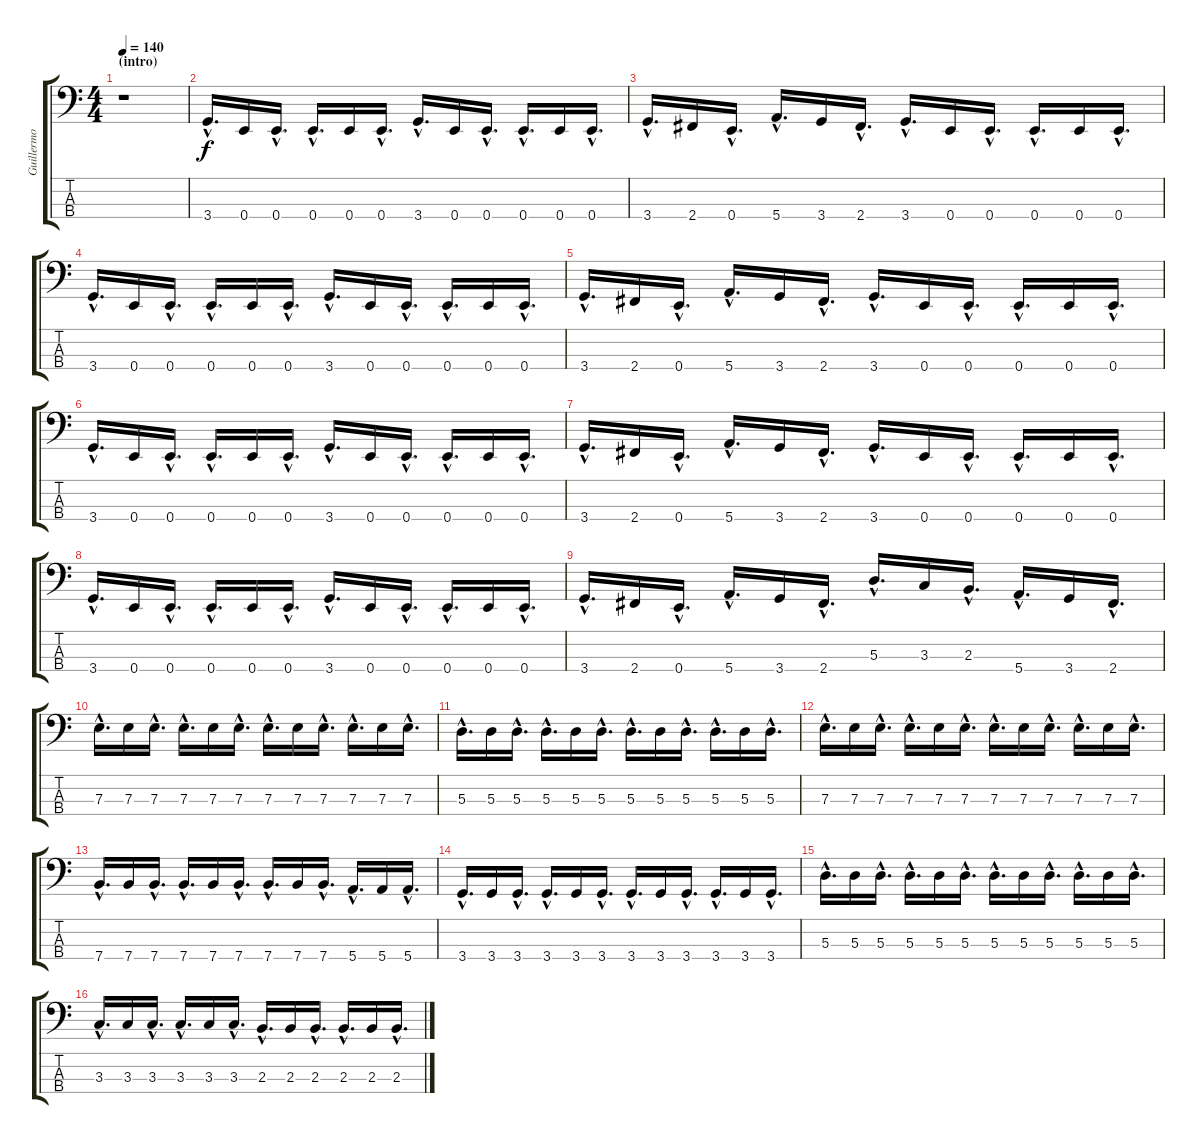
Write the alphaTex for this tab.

\track ("Guillermo Sánchez" "Guillermo ") {instrument electricbassfinger}
\staff {score tabs}
\tuning (G2 D2 A1 E1) {hide}
\ts (4 4)
\section ("" "(intro)")
\tempo 140
\clef f4
\ks c
r.1{dy f instrument electricbassfinger} |
3.4{hac}.16{d} 0.4.16 0.4{hac}.16{d} 0.4{hac}.16{d} 0.4.16 0.4{hac}.16{d} 3.4{hac}.16{d} 0.4.16 0.4{hac}.16{d} 0.4{hac}.16{d} 0.4.16 0.4{hac}.16{d} |
3.4{hac}.16{d} 2.4.16 0.4{hac}.16{d} 5.4{hac}.16{d} 3.4.16 2.4{hac}.16{d} 3.4{hac}.16{d} 0.4.16 0.4{hac}.16{d} 0.4{hac}.16{d} 0.4.16 0.4{hac}.16{d} |
3.4{hac}.16{d} 0.4.16 0.4{hac}.16{d} 0.4{hac}.16{d} 0.4.16 0.4{hac}.16{d} 3.4{hac}.16{d} 0.4.16 0.4{hac}.16{d} 0.4{hac}.16{d} 0.4.16 0.4{hac}.16{d} |
3.4{hac}.16{d} 2.4.16 0.4{hac}.16{d} 5.4{hac}.16{d} 3.4.16 2.4{hac}.16{d} 3.4{hac}.16{d} 0.4.16 0.4{hac}.16{d} 0.4{hac}.16{d} 0.4.16 0.4{hac}.16{d} |
3.4{hac}.16{d} 0.4.16 0.4{hac}.16{d} 0.4{hac}.16{d} 0.4.16 0.4{hac}.16{d} 3.4{hac}.16{d} 0.4.16 0.4{hac}.16{d} 0.4{hac}.16{d} 0.4.16 0.4{hac}.16{d} |
3.4{hac}.16{d} 2.4.16 0.4{hac}.16{d} 5.4{hac}.16{d} 3.4.16 2.4{hac}.16{d} 3.4{hac}.16{d} 0.4.16 0.4{hac}.16{d} 0.4{hac}.16{d} 0.4.16 0.4{hac}.16{d} |
3.4{hac}.16{d} 0.4.16 0.4{hac}.16{d} 0.4{hac}.16{d} 0.4.16 0.4{hac}.16{d} 3.4{hac}.16{d} 0.4.16 0.4{hac}.16{d} 0.4{hac}.16{d} 0.4.16 0.4{hac}.16{d} |
3.4{hac}.16{d} 2.4.16 0.4{hac}.16{d} 5.4{hac}.16{d} 3.4.16 2.4{hac}.16{d} 5.3{hac}.16{d} 3.3.16 2.3{hac}.16{d} 5.4{hac}.16{d} 3.4.16 2.4{hac}.16{d} |
7.3{hac}.16{d} 7.3.16 7.3{hac}.16{d} 7.3{hac}.16{d} 7.3.16 7.3{hac}.16{d} 7.3{hac}.16{d} 7.3.16 7.3{hac}.16{d} 7.3{hac}.16{d} 7.3.16 7.3{hac}.16{d} |
5.3{hac}.16{d} 5.3.16 5.3{hac}.16{d} 5.3{hac}.16{d} 5.3.16 5.3{hac}.16{d} 5.3{hac}.16{d} 5.3.16 5.3{hac}.16{d} 5.3{hac}.16{d} 5.3.16 5.3{hac}.16{d} |
7.3{hac}.16{d} 7.3.16 7.3{hac}.16{d} 7.3{hac}.16{d} 7.3.16 7.3{hac}.16{d} 7.3{hac}.16{d} 7.3.16 7.3{hac}.16{d} 7.3{hac}.16{d} 7.3.16 7.3{hac}.16{d} |
7.4{hac}.16{d} 7.4.16 7.4{hac}.16{d} 7.4{hac}.16{d} 7.4.16 7.4{hac}.16{d} 7.4{hac}.16{d} 7.4.16 7.4{hac}.16{d} 5.4{hac}.16{d} 5.4.16 5.4{hac}.16{d} |
3.4{hac}.16{d} 3.4.16 3.4{hac}.16{d} 3.4{hac}.16{d} 3.4.16 3.4{hac}.16{d} 3.4{hac}.16{d} 3.4.16 3.4{hac}.16{d} 3.4{hac}.16{d} 3.4.16 3.4{hac}.16{d} |
5.3{hac}.16{d} 5.3.16 5.3{hac}.16{d} 5.3{hac}.16{d} 5.3.16 5.3{hac}.16{d} 5.3{hac}.16{d} 5.3.16 5.3{hac}.16{d} 5.3{hac}.16{d} 5.3.16 5.3{hac}.16{d} |
3.3{hac}.16{d} 3.3.16 3.3{hac}.16{d} 3.3{hac}.16{d} 3.3.16 3.3{hac}.16{d} 2.3{hac}.16{d} 2.3.16 2.3{hac}.16{d} 2.3{hac}.16{d} 2.3.16 2.3{hac}.16{d}
